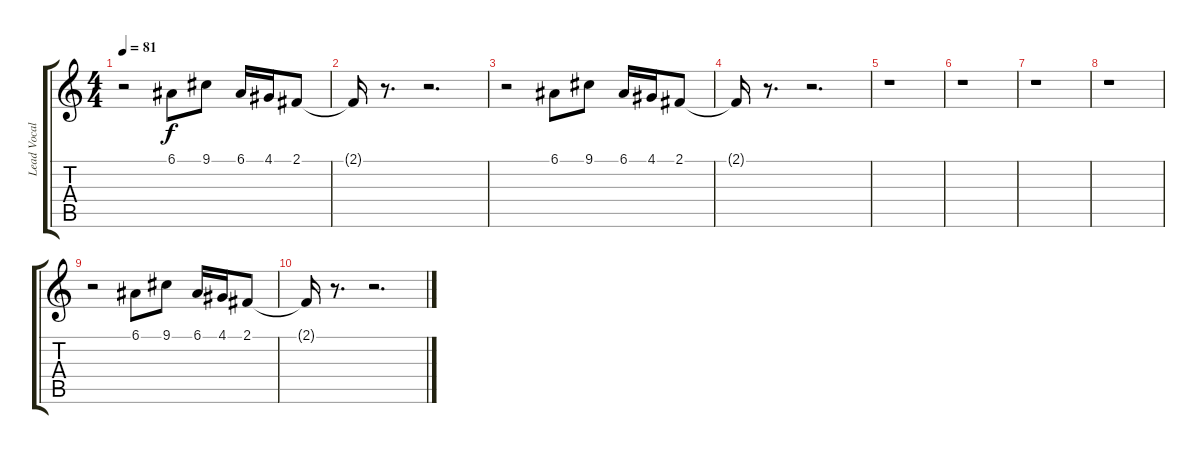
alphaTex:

\track ("Lead Vocals" "Lead Vocal") {instrument accordion}
\staff {score tabs}
\tuning (E4 B3 G3 D3 A2 E2) {hide}
\ts (4 4)
\tempo 81
\clef g2
\ks c
r.2{dy f} 6.1.8 9.1.8 6.1.16 4.1.16 2.1.8 |
2.1{t}.16 r.8{d} r.2{d} |
r.2 6.1.8 9.1.8 6.1.16 4.1.16 2.1.8 |
2.1{t}.16 r.8{d} r.2{d} |
r.1 |
r.1 |
r.1 |
r.1 |
r.2 6.1.8 9.1.8 6.1.16 4.1.16 2.1.8 |
2.1{t}.16 r.8{d} r.2{d}
